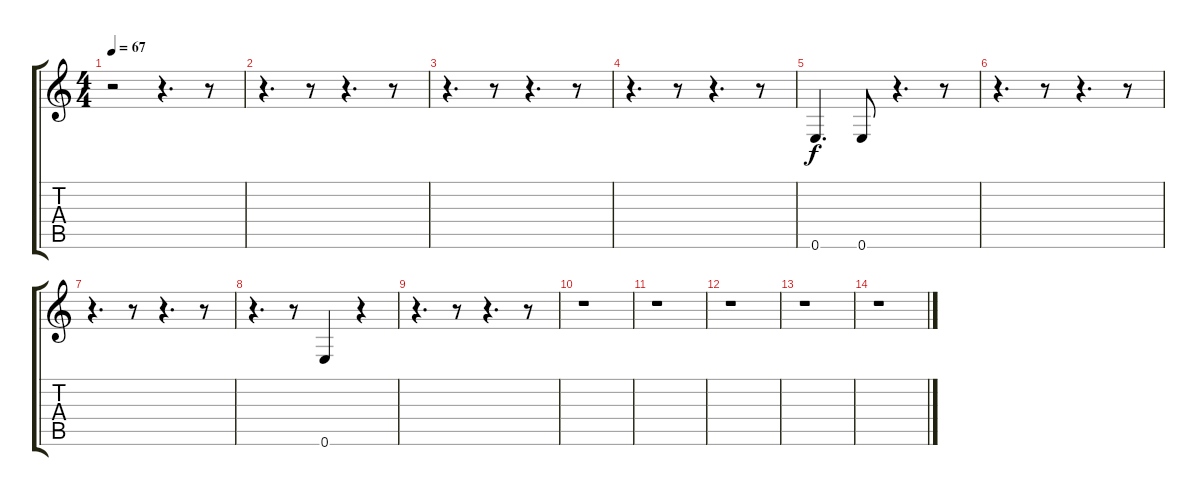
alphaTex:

\track "" {instrument electricbassfinger}
\staff {score tabs}
\tuning (E4 B3 G3 D3 A2 E2) {hide}
\ts (4 4)
\tempo 67
\clef g2
\ks c
r.2{dy fff} r.4{d} r.8 |
r.4{d} r.8 r.4{d} r.8 |
r.4{d} r.8 r.4{d} r.8 |
r.4{d} r.8 r.4{d} r.8 |
0.6.4{d dy f} 0.6.8 r.4{d} r.8 |
r.4{d} r.8 r.4{d} r.8 |
r.4{d} r.8 r.4{d} r.8 |
r.4{d} r.8 0.6.4 r.4 |
r.4{d} r.8 r.4{d} r.8 |
r.1 |
r.1 |
r.1 |
r.1 |
r.1
